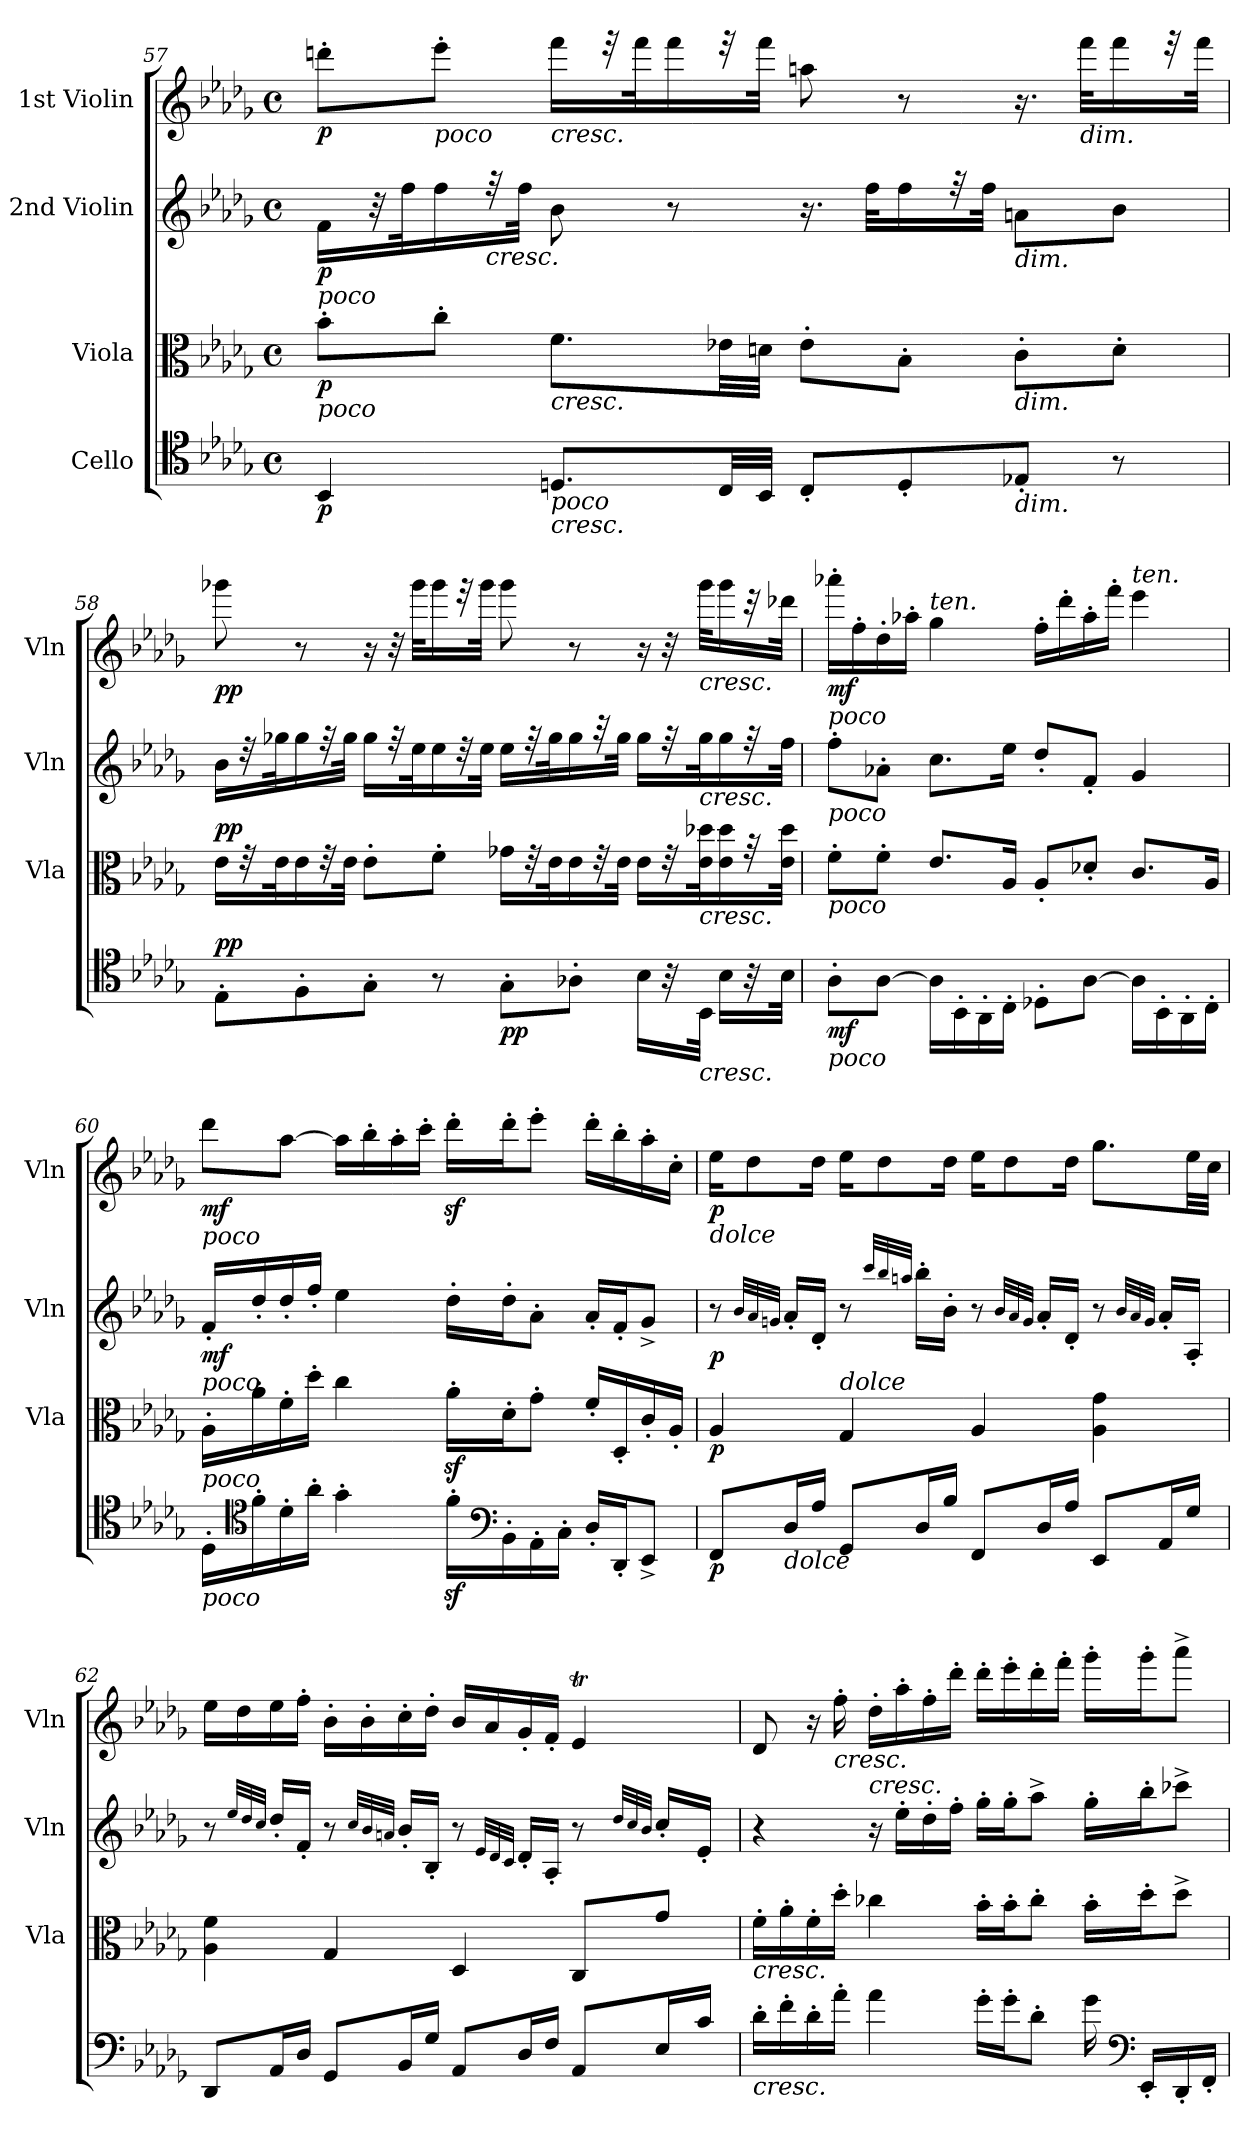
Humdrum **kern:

**kern	**dynam	**kern	**dynam	**kern	**dynam	**kern	**dynam
*part4	*part4	*part3	*part3	*part2	*part2	*part1	*part1
*staff4	*staff4	*staff3	*staff3	*staff2	*staff2	*staff1	*staff1
*I"Cello	*	*I"Viola	*	*I"2nd Violin	*	*I"1st Violin	*
*	*	*I'Vla	*	*I'Vln	*	*I'Vln	*
*clefC4	*	*clefC3	*	*clefG2	*	*clefG2	*
*k[b-e-a-d-g-]	*	*k[b-e-a-d-g-]	*	*k[b-e-a-d-g-]	*	*k[b-e-a-d-g-]	*
*D-:	*	*D-:	*	*D-:	*	*D-:	*
*M4/4	*	*M4/4	*	*M4/4	*	*M4/4	*
*met(c)	*	*met(c)	*	*met(c)	*	*met(c)	*
=57	=57	=57	=57	=57	=57	=57	=57
!	!	!	!	!LO:TX:b:i:t=poco	!	!	!
!	!	!LO:TX:b:i:t=poco	!	!	!	!	!
!	!LO:DY:b	!	!LO:DY:b	!	!LO:DY:b	!	!LO:DY:b
4BB-/	p	8b-'\L	p	16f\LL	p	8dddn'\L	p
.	.	.	.	32r	.	.	.
.	.	.	.	32ff\K	.	.	.
!	!	!	!	!	!	!LO:TX:b:i:t=poco	!
.	.	8cc'\J	.	16ff\	.	8eee-'\J	.
!	!	!	!	!LO:TX:b:i:t=cresc.	!	!	!
.	.	.	.	32r	.	.	.
.	.	.	.	32ff\JJk	.	.	.
!	!	!	!	!	!	!LO:TX:b:i:t=cresc.	!
!	!	!LO:TX:b:i:t=cresc.	!	!	!	!	!
!LO:TX:b:i:t=poco	!	!	!	!	!	!	!
!LO:TX:b:i:t=cresc.	!	!	!	!	!	!	!
8.Dn/L	.	8.f\L	.	8b-\	.	16fff\LL	.
.	.	.	.	.	.	32r	.
.	.	.	.	.	.	32fff\K	.
.	.	.	.	8r	.	16fff\	.
32C/LL	.	32e-X\LL	.	.	.	32r	.
32BB-/JJJ	.	32dn\JJJ	.	.	.	32fff\JJk	.
8C'/L	.	8e-'\L	.	16.r	.	8aan\	.
.	.	.	.	32ff\KLL	.	.	.
8D'/	.	8B-'\J	.	16ff\	.	8r	.
.	.	.	.	32r	.	.	.
.	.	.	.	32ff\JJk	.	.	.
!	!	!	!	!LO:TX:b:i:t=dim.	!	!	!
!	!	!LO:TX:b:i:t=dim.	!	!	!	!	!
!LO:TX:b:i:t=dim.	!	!	!	!	!	!	!
8E-X'/J	.	8c'\L	.	8an\L	.	16.r	.
!	!	!	!	!	!	!LO:TX:b:i:t=dim.	!
.	.	.	.	.	.	32fff\KLL	.
8r	.	8d'\J	.	8b-\J	.	16fff\	.
.	.	.	.	.	.	32r	.
.	.	.	.	.	.	32fff\JJk	.
=58	=58	=58	=58	=58	=58	=58	=58
!	!LO:DY:a	!	!LO:DY:a	!	!	!	!LO:DY:b
8E-'\L	pp	16e-\LL	pp	16b-\LL	.	8ggg-X\	pp
.	.	32r	.	32r	.	.	.
.	.	32e-\K	.	32gg-X\K	.	.	.
8F'\	.	16e-\	.	16gg-\	.	8r	.
.	.	32r	.	32r	.	.	.
.	.	32e-\JJk	.	32gg-\JJk	.	.	.
8G-'\J	.	8e-'\L	.	16gg-\LL	.	16r	.
.	.	.	.	32r	.	32r	.
.	.	.	.	32ee-\K	.	32ggg-\KLL	.
8r	.	8f'\J	.	16ee-\	.	16ggg-\	.
.	.	.	.	32r	.	32r	.
.	.	.	.	32ee-\JJk	.	32ggg-\JJk	.
!	!LO:DY:b	!	!	!	!	!	!
8G-'\L	pp	16g-X\LL	.	16ee-\LL	.	8ggg-\	.
.	.	32r	.	32r	.	.	.
.	.	32e-\K	.	32gg-\K	.	.	.
8A-X'\J	.	16e-\	.	16gg-\	.	8r	.
.	.	32r	.	32r	.	.	.
.	.	32e-\JJk	.	32gg-\JJk	.	.	.
16B-\LL	.	16e-\LL	.	16gg-\LL	.	16r	.
32r	.	32r	.	32r	.	32r	.
!	!	!	!	!	!	!LO:TX:b:i:t=cresc.	!
!	!	!	!	!LO:TX:b:i:t=cresc.	!	!	!
!	!	!LO:TX:b:i:t=cresc.	!	!	!	!	!
!LO:TX:b:i:t=cresc.	!	!	!	!	!	!	!
32BB-\JJk	.	32e-\ 32dd-X\K	.	32gg-\K	.	32ggg-\KLL	.
16B-\LL	.	16e-\ 16dd-\	.	16gg-\	.	16ggg-\	.
32r	.	32r	.	32r	.	32r	.
32B-\JJk	.	32e-\ 32dd-\JJk	.	32ff\JJk	.	32ddd-X\JJk	.
=59	=59	=59	=59	=59	=59	=59	=59
!	!	!	!	!	!	!LO:TX:b:i:t=poco	!
!	!	!	!	!LO:TX:b:i:t=poco	!	!	!
!	!	!LO:TX:b:i:t=poco	!	!	!	!	!
!LO:TX:b:i:t=poco	!	!	!	!	!	!	!
!	!LO:DY:b	!	!LO:DY:b	!	!	!	!
!	!	!	!LO:DY:n=1:a	!	!	!	!LO:DY:b
8A-'\L	mf	8f'\L	mf mf	8ff'\L	.	16aaa-X'\LL	mf
.	.	.	.	.	.	16ff'\	.
[8A-\J	.	8f'\J	.	8a-X'\J	.	16dd-'\	.
.	.	.	.	.	.	16aa-X'\JJ	.
!	!	!	!	!	!	!LO:TX:a:i:t=ten.	!
16A-\LL]	.	8.e-/L	.	8.cc\L	.	4gg-\	.
16BB-'\	.	.	.	.	.	.	.
16AA-'\	.	.	.	.	.	.	.
16C'\JJ	.	16A-/Jk	.	16ee-\Jk	.	.	.
8D-X'\L	.	8A-'/L	.	8dd-'/L	.	16ff'\LL	.
.	.	.	.	.	.	16ddd-'\	.
[8A-\J	.	8d-X'/J	.	8f'/J	.	16aa-'\	.
.	.	.	.	.	.	16fff'\JJ	.
!	!	!	!	!	!	!LO:TX:a:i:t=ten.	!
16A-\LL]	.	8.c/L	.	4g-/	.	4eee-\	.
16BB-'\	.	.	.	.	.	.	.
16AA-'\	.	.	.	.	.	.	.
16C'\JJ	.	16A-/Jk	.	.	.	.	.
=60	=60	=60	=60	=60	=60	=60	=60
!	!	!	!	!	!	!LO:TX:b:i:t=poco	!
!	!	!	!	!LO:TX:b:i:t=poco	!	!	!
!	!	!LO:TX:b:i:t=poco	!	!	!	!	!
!LO:TX:b:i:t=poco	!	!	!	!	!	!	!
!	!LO:DY:b	!	!	!	!	!	!
!	!LO:DY:n=1:a	!	!	!	!LO:DY:b	!	!LO:DY:b
16D-'\LL	mf mf	16A-'\LL	.	16f'/LL	mf	8ddd-\L	mf
*clefC4	*	*	*	*	*	*	*
16f'\	.	16a-'\	.	16dd-'/	.	.	.
16d-'\	.	16f'\	.	16dd-'/	.	[8aa-\J	.
16a-'\JJ	.	16dd-'\JJ	.	16ff'/JJ	.	.	.
4g-'\	.	4cc\	.	4ee-\	.	16aa-\LL]	.
.	.	.	.	.	.	16bb-'\	.
.	.	.	.	.	.	16aa-'\	.
.	.	.	.	.	.	16ccc'\JJ	.
16fz>'\LL	.	16a-z>'\LL	.	16dd-'\LL	.	16ddd-z<'\LL	.
*clefF4	*	*	*	*	*	*	*
16BB-'\	.	16d-'\J	.	16dd-'\J	.	16ddd-'\J	.
16AA-'\	.	8g-'\J	.	8a-'\J	.	8eee-'\J	.
16C'\JJ	.	.	.	.	.	.	.
16D-'/LL	.	16f'/LL	.	16a-'/LL	.	16ddd-'\LL	.
16DD-'/J	.	16D-'/	.	16f'/J	.	16bb-'\	.
8EE-^/J	.	16c'/	.	8g-^/J	.	16aa-'\	.
.	.	16A-'/JJ	.	.	.	16cc'\JJ	.
=61	=61	=61	=61	=61	=61	=61	=61
!	!	!	!	!	!	!LO:TX:b:i:t=dolce	!
!	!LO:DY:b	!	!LO:DY:b	!	!LO:DY:b	!	!LO:DY:b
8FF/L	p	4A-/	p	8r	p	16ee-\KL	p
.	.	.	.	.	.	8dd-\	.
.	.	.	.	32qb-/LLL	.	.	.
.	.	.	.	32qa-/	.	.	.
.	.	.	.	32qgn/JJJ	.	.	.
!LO:TX:b:i:t=dolce	!	!	!	!	!	!	!
16D-/L	.	.	.	16a-'/LL	.	.	.
16A-/JJ	.	.	.	16d-'/JJ	.	16dd-\Jk	.
!	!	!LO:TX:a:i:t=dolce	!	!	!	!	!
8GG-/L	.	4G-/	.	8r	.	16ee-\KL	.
.	.	.	.	.	.	8dd-\	.
.	.	.	.	32qccc/LLL	.	.	.
.	.	.	.	32qbb-/	.	.	.
.	.	.	.	32qaan/JJJ	.	.	.
16D-/L	.	.	.	16bb-'\LL	.	.	.
16B-/JJ	.	.	.	16b-'\JJ	.	16dd-\Jk	.
8FF/L	.	4A-/	.	8r	.	16ee-\KL	.
.	.	.	.	.	.	8dd-\	.
.	.	.	.	32qb-/LLL	.	.	.
.	.	.	.	32qa-/	.	.	.
.	.	.	.	32qg/JJJ	.	.	.
16D-/L	.	.	.	16a-'/LL	.	.	.
16A-/JJ	.	.	.	16d-'/JJ	.	16dd-\Jk	.
8EE-/L	.	4A-\ 4g-\	.	8r	.	8.gg-\L	.
.	.	.	.	32qb-/LLL	.	.	.
.	.	.	.	32qa-/	.	.	.
.	.	.	.	32qg/JJJ	.	.	.
16AA-/L	.	.	.	16a-'/LL	.	.	.
16G-/JJ	.	.	.	16A-'/JJ	.	32ee-\LL	.
.	.	.	.	.	.	32cc\JJJ	.
=62	=62	=62	=62	=62	=62	=62	=62
*	*	*	*	*	*	*^	*
8DD-/L	.	4A-\ 4f\	.	8r	.	16ee-!\LL	2.ryy	.
.	.	.	.	.	.	16dd-\	.	.
.	.	.	.	32qee-/LLL	.	.	.	.
.	.	.	.	32qdd-/	.	.	.	.
.	.	.	.	32qcc/JJJ	.	.	.	.
16AA-/L	.	.	.	16dd-'/LL	.	16ee-\	.	.
16D-/JJ	.	.	.	16f'/JJ	.	16ff'\JJ	.	.
8GG-/L	.	4G-/	.	8r	.	16b-'\LL	.	.
.	.	.	.	.	.	16b-'\	.	.
.	.	.	.	32qcc/LLL	.	.	.	.
.	.	.	.	32qb-/	.	.	.	.
.	.	.	.	32qan/JJJ	.	.	.	.
16BB-/L	.	.	.	16b-'/LL	.	16cc'\	.	.
16G-/JJ	.	.	.	16B-'/JJ	.	16dd-'\JJ	.	.
8AA-/L	.	4D-/	.	8r	.	16b-/LL	.	.
.	.	.	.	.	.	16a-/	.	.
.	.	.	.	32qe-/LLL	.	.	.	.
.	.	.	.	32qd-/	.	.	.	.
.	.	.	.	32qc/JJJ	.	.	.	.
16D-/L	.	.	.	16d-'/LL	.	16g-'/	.	.
16F/JJ	.	.	.	16A-'/JJ	.	16f'/JJ	.	.
8AA-/L	.	8C/L	.	8r	.	4e-T/	32e-/LLLyy	.
.	.	.	.	.	.	.	32f/yy	.
.	.	.	.	.	.	.	32e-/yy	.
.	.	.	.	.	.	.	32f/yy	.
.	.	.	.	32qdd-/LLL	.	.	.	.
.	.	.	.	32qcc/	.	.	.	.
.	.	.	.	32qb-/JJJ	.	.	.	.
16E-/L	.	8g-/J	.	16cc'/LL	.	.	32e-/yy	.
.	.	.	.	.	.	.	32f/yy	.
16c/JJ	.	.	.	16e-'/JJ	.	.	32d-/yy	.
.	.	.	.	.	.	.	32e-/JJJyy	.
=63	=63	=63	=63	=63	=63	=63	=63	=63
!	!	!LO:TX:b:i:t=cresc.	!	!	!	!	!	!
!LO:TX:b:i:t=cresc.	!	!	!	!	!	!	!	!
*	*	*	*	*	*	*v	*v	*
16d-'\LL	.	16f'\LL	.	4r	.	8d-/	.
16f'\	.	16a-'\	.	.	.	.	.
16d-'\	.	16f'\	.	.	.	16r	.
!	!	!	!	!	!	!LO:TX:b:i:t=cresc.	!
16a-'\JJ	.	16dd-'\JJ	.	.	.	16ff'\	.
!	!	!	!	!LO:TX:a:i:t=cresc.	!	!	!
4a-\	.	4cc-X\	.	16r	.	16dd-'\LL	.
.	.	.	.	16ee-'\LL	.	16aa-'\	.
.	.	.	.	16dd-'\	.	16ff'\	.
.	.	.	.	16ff'\JJ	.	16ddd-'\JJ	.
16g-'\LL	.	16b-'\LL	.	16gg-'\LL	.	16ddd-'\LL	.
16g-'\J	.	16b-'\J	.	16gg-'\J	.	16eee-'\	.
8d-'\J	.	8cc-'\J	.	8aa-^\J	.	16ddd-'\	.
.	.	.	.	.	.	16fff'\JJ	.
16g-\	.	16b-'\LL	.	16gg-'\LL	.	16ggg-'\LL	.
*clefF4	*	*	*	*	*	*	*
16EE-'/LL	.	16dd-'\J	.	16bb-'\J	.	16ggg-'\J	.
16DD-'/	.	8dd-^\J	.	8ccc-X^\J	.	8aaa-^\J	.
16FF'/JJ	.	.	.	.	.	.	.
=	=	=	=	=	=	=	=
*-	*-	*-	*-	*-	*-	*-	*-
